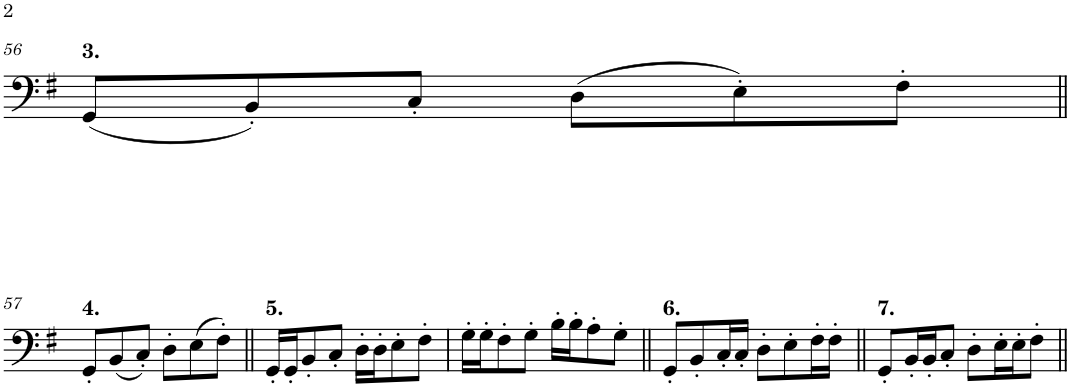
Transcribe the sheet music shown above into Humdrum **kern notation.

**kern
*part1
*staff1
*I"Trombone
*I'Tbn.
!!LO:PB:g=z
*clefF4
*k[f#]
*M6/8
=56
!LO:TX:a:B:t=3.
(<8GG/L
8BB'/)
8C'/J
(>8D\L
8E'\)
8F#'\J
!!LO:LB:g=z
=57||
!LO:TX:a:B:t=4.
8GG'/L
(<8BB/
8C'/J)
8D'\L
(>8E\
8F#'\J)
=58||
!LO:TX:a:B:t=5.
16GG'/LL
16GG'/J
8BB'/
8C'/J
16D'\LL
16D'\J
8E'\
8F#'\J
=59
16G'\LL
16G'\J
8F#'\
8G'\J
16B'\LL
16B'\J
8A'\
8G'\J
=60||
!LO:TX:a:B:t=6.
8GG'/L
8BB'/
16C'/L
16C'/JJ
8D'\L
8E'\
16F#'\L
16F#'\JJ
=60X1||
!LO:TX:a:B:t=7.
8GG'/L
16BB'/L
16BB'/J
8C'/J
8D'\L
16E'\L
16E'\J
8F#'\J
=||
*-
